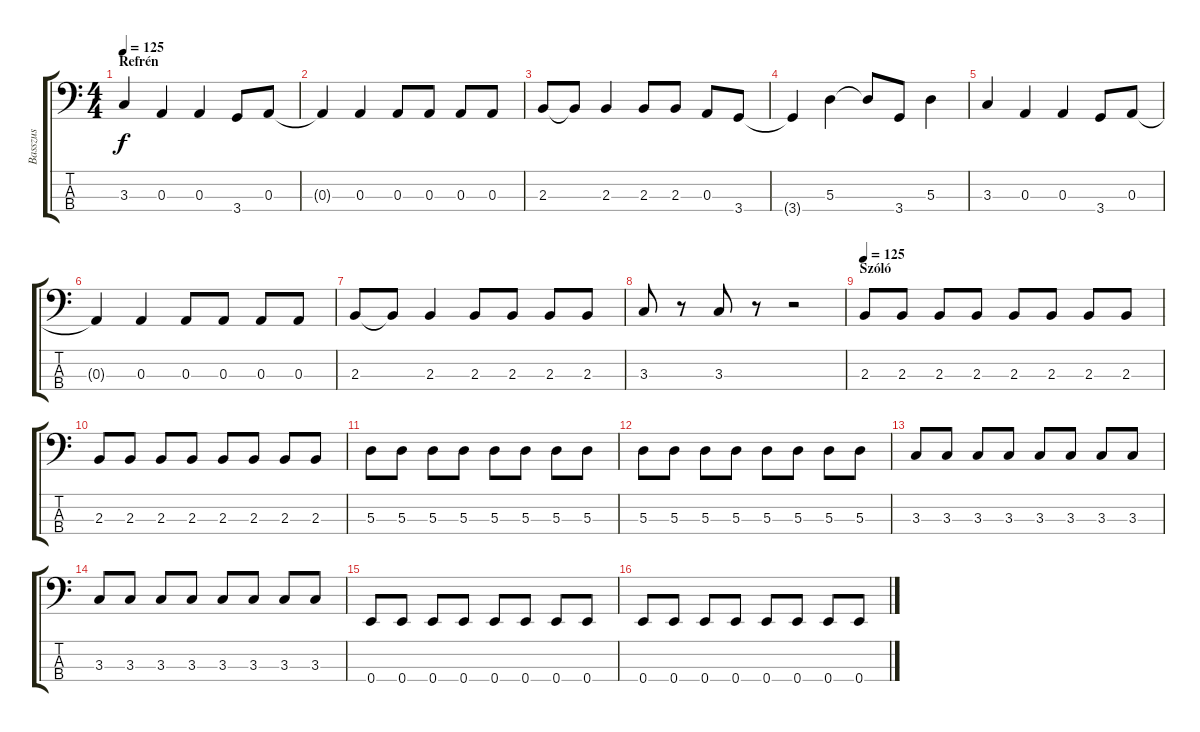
\track ("Basszus" "Basszus") {instrument electricbassfinger}
\staff {score tabs}
\tuning (G2 D2 A1 E1) {hide}
\ts (4 4)
\section ("" "Refrén")
\tempo 125
\clef f4
\ks c
3.3.4{dy f} 0.3.4 0.3.4 3.4.8 0.3.8 |
0.3{t}.4 0.3.4 0.3.8 0.3.8 0.3.8 0.3.8 |
2.3.8 2.3{t}.8 2.3.4 2.3.8 2.3.8 0.3.8 3.4.8 |
3.4{t}.4 5.3.4 5.3{t}.8 3.4.8 5.3.4 |
3.3.4 0.3.4 0.3.4 3.4.8 0.3.8 |
0.3{t}.4 0.3.4 0.3.8 0.3.8 0.3.8 0.3.8 |
2.3.8 2.3{t}.8 2.3.4 2.3.8 2.3.8 2.3.8 2.3.8 |
3.3.8 r.8 3.3.8 r.8 r.2 |
\section ("" "Szóló")
\tempo 125
2.3.8 2.3.8 2.3.8 2.3.8 2.3.8 2.3.8 2.3.8 2.3.8 |
2.3.8 2.3.8 2.3.8 2.3.8 2.3.8 2.3.8 2.3.8 2.3.8 |
5.3.8 5.3.8 5.3.8 5.3.8 5.3.8 5.3.8 5.3.8 5.3.8 |
5.3.8 5.3.8 5.3.8 5.3.8 5.3.8 5.3.8 5.3.8 5.3.8 |
3.3.8 3.3.8 3.3.8 3.3.8 3.3.8 3.3.8 3.3.8 3.3.8 |
3.3.8 3.3.8 3.3.8 3.3.8 3.3.8 3.3.8 3.3.8 3.3.8 |
0.4.8 0.4.8 0.4.8 0.4.8 0.4.8 0.4.8 0.4.8 0.4.8 |
0.4.8 0.4.8 0.4.8 0.4.8 0.4.8 0.4.8 0.4.8 0.4.8
